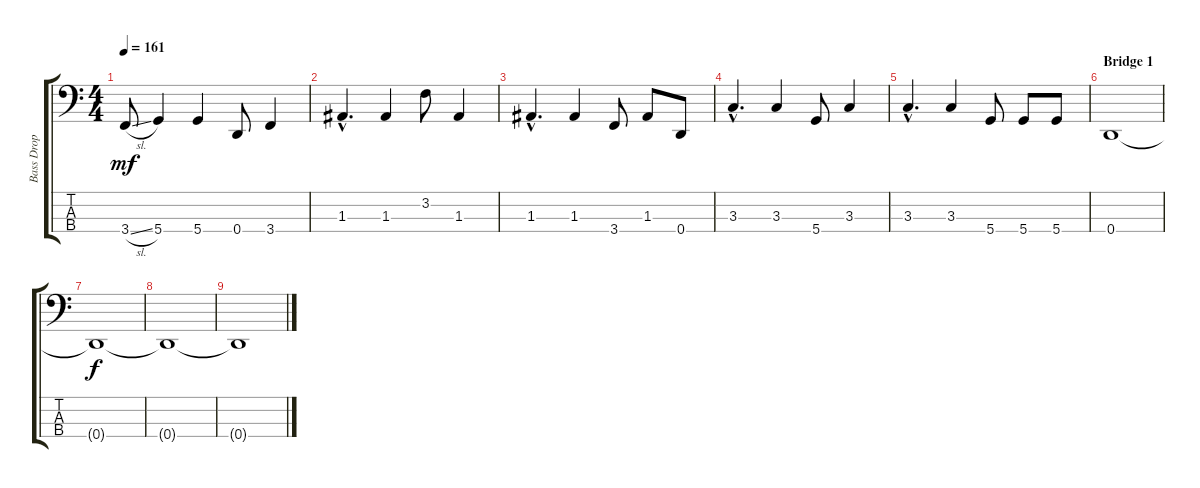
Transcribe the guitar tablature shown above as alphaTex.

\track ("Bass Drop D" "Bass Drop ") {instrument electricbassfinger}
\staff {score tabs}
\tuning (G2 D2 A1 D1) {hide}
\ts (4 4)
\tempo 161
\clef f4
\ks c
3.4{sl}.8{dy mf} 5.4.4 5.4.4 0.4.8 3.4.4 |
1.3{hac}.4{d} 1.3.4 3.2.8 1.3.4 |
1.3{hac}.4{d} 1.3.4 3.4.8 1.3.8 0.4.8 |
3.3{hac}.4{d} 3.3.4 5.4.8 3.3.4 |
3.3{hac}.4{d} 3.3.4 5.4.8 5.4.8 5.4.8 |
\section ("" "Bridge 1")
0.4.1 |
0.4{t}.1{dy f} |
0.4{t}.1 |
0.4{t}.1
